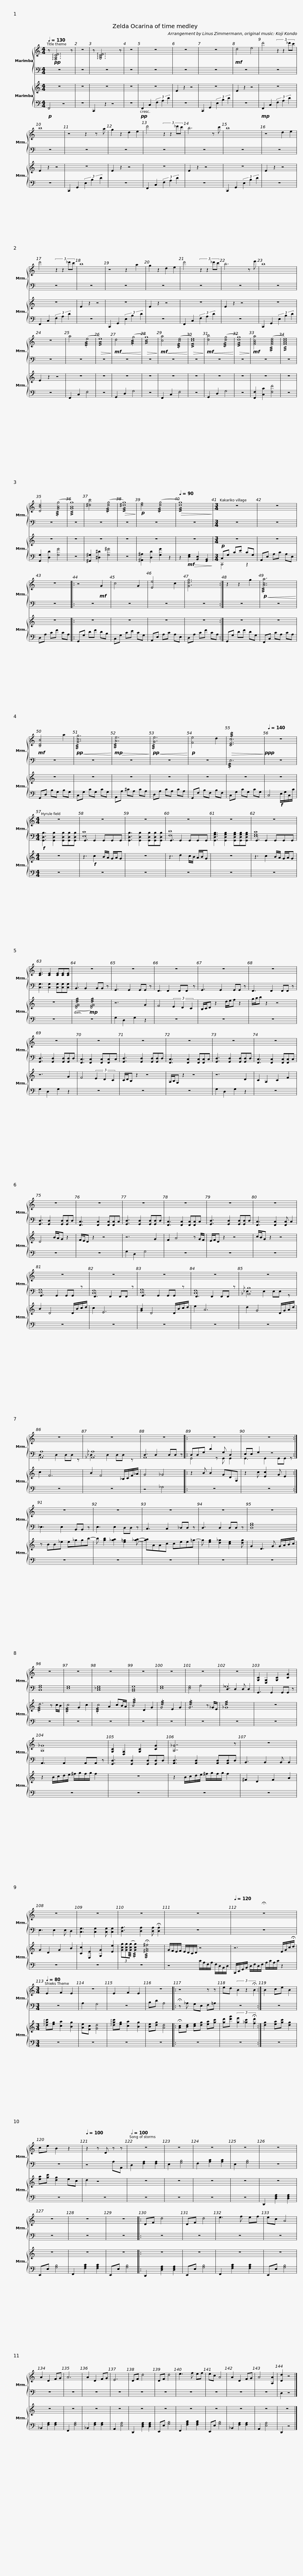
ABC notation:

X:1
%%score { 1 | ( 2 3 ) } { 4 | ( 5 6 ) }
L:1/8
Q:1/4=130
M:4/4
I:linebreak $
K:C
V:1 treble
V:2 bass
V:3 bass
V:4 treble
V:5 bass
V:6 bass
V:1
 z!pp! !arpeggio![F,A,DE]6 z | z8 | z !arpeggio![G,B,DE]6 z | z8 | z8 | %5
 z8 | z8 |!mf! d4 e4 | d'4 (3:2:4z2 z2 _d'c' |$ b8 | %10
 z4 z2 z a | g2 z2 d2 e2 | d'4 (3:2:4z2 z2 _d'c' | b6 z c' | b8 | %15
 z4 d2 e2 |$ d'4 (3:2:4z2 z2 _d'c' | b8 | z4 z2 a2 | g2 z2 d2 e2 | %20
 d'4 (3:2:4z2 z2 _d'c' | b6 z e' | b8 | z8 |$ a4 (!///!e4 | %25
!>(! !///!e8)!>)! |!mf!!<(! d4 (!///!g4!<)! |!>(! !///!g8)!>)! |!mf!!<(! [ca]4 (!///![ce]4!<)! |!>(! !///![ce]8)!>)! | %30
!mf!!<(! [db]4 (!///![dg]4!<)! |!>(! !///![dg]8)!>)! |$!mf! [FAca]4 (!///![FAce]4 | !///![FAce]8) | [DBd]4 (!///![GBg]4 | %35
 !///![GBg]8) | [^dc']4 (!///![dg]4 |!>(! !///![^dg]8)!>)! |!p! [df]4 (!///![dg]4 |[Q:1/4=90]!>(! !///![dg]8)!>)! | %40
[M:3/4] z6 |$ z6 | z6 |: z4!mf! G2 | c4 G2 | %45
 [Ee]4 c2 | [Gdg]6 :|$ z2 z2 g2 |!p!!<(! !///![Aca]6!<)! |!mf! [B,DB]4 a2 | %50
!pp!!<(! !///![Gcg]6!<)! |!mp!!>(! !///![Ae]6!>)! |!pp!!<(! !///![Ge]6!<)! |$!p! [Fe]4 d2 |!>(! !///![CEc]6!>)!!ppp! | %55
[Q:1/4=140] z6 |[M:4/4] z8 | z8 | z8 |$ z8 | %60
 z8 | z8 | [CE]3 [CE]2 [CE][CE][CE] | z8 |$ z8 | %65
 z8 | z8 | z8 | z8 |$ z8 | %70
 z8 | z8 | z8 | z8 |$ z8 | %75
 z8 | z8 | z8 |$ z8 | z8 | %80
 z8 | z8 |$ z8 | z8 | z8 | %85
 z8 | z8 |$ z8 |: z8 | z8 :| %90
 z8 |$ z8 | z8 | z8 |$ z8 | %95
 z8 | z8 | z8 | z8 |$ z8 | %100
 z8 | z8 | [G,C]2 [D,G,]2 [G,C]2 [CG]2 | [A,_G]8 | [G,C]2 [D,G,]2 [G,C]2 [CG]2 |$ %105
 [A,_G]7 z | z8 | z8 | z8 |$ z8 | %110
 z8 |[Q:1/4=120] !fermata!z8 |$[M:3/4][Q:1/4=80] E2 F2 E2 | z6 | E2 F2 E2 | %115
 z6 |: z4 z z |$ ed (3B2 z2 !fermata!B2 :| B2 ce B2 | ce B2 z2 | %120
[Q:1/4=100] z2 z D z z |[Q:1/2=100] z6 |$ z6 | z6 | z6 | %125
 z6 | z6 | z6 |$ z6 |: DF d4 | %130
 DF d4 | e3 f ef | ec A4 |$ A2 D2 FG | A6 | %135
 A2 D2 FG | E6 | DF d4 | DF d4 | e3 f ef |$ %140
 ec A4 | A2 D2 FG | A4 [A,A]2 | [Dd]2 z4 |] %144
V:2
 z8 | z8 | z8 | z8 | z8 | %5
 z8 | z8 | z8 | z8 |$ z8 | %10
 z8 | z8 | z8 | z8 | z8 | %15
 z8 |$ z8 | z8 | z8 | z8 | %20
 z8 | z8 | z8 | z8 |$ z8 | %25
 z8 | z8 | z8 | z8 | z8 | %30
 z8 | z8 |$ z8 | z8 | z8 | %35
 z8 | z8 | z8 | z8 | z8 | %40
[M:3/4] z6 |$ z6 | z6 |: z6 | z6 | %45
 z6 | z6 :|$ z6 | z6 | z6 | %50
 z6 | z6 | z6 |$ z6 | !///!E,6 | %55
 z6 |[M:4/4]!f! [G,,D,B,]3 [G,,D,B,]2 [G,,D,B,][G,,D,B,][G,,D,B,] | G,,3 G,,2 G,,G,,G,, | [G,,D,B,]3 [G,,D,B,]2 [G,,D,B,][G,,D,B,][G,,D,B,] |$ G,,3 G,,2 G,,G,,G,, | %60
 [G,,D,G,B,]3 [G,,D,G,B,]2 [G,,D,G,B,][G,,D,G,B,][G,,D,G,B,] | G,,3 G,,2 G,,G,,G,, | [C,G,]3 [C,G,]2 [C,G,][C,G,][C,G,] | B,,3 B,,2 B,,B,, z |$ G,,3 G,,2 G,,G,, z | %65
 F,,3 F,,2 F,,F,, z | G,,3 G,,2 G,,G,, z | F,,3 F,,2 F,,F,, z | [G,,D,]3 [G,,D,]2 [G,,D,][G,,D,]D, |$ [F,,C,]3 [F,,C,]2 [F,,C,][F,,C,]C, | %70
 [G,,D,]3 [G,,D,]2 [G,,D,][G,,D,]D, | [F,,C,]3 [F,,C,]2 [F,,C,][F,,C,]C, | [G,,D,]3 [G,,D,]2 [G,,D,][G,,D,]D, | [F,,C,]3 [F,,C,]2 [F,,C,][F,,C,]C, |$ [G,,D,]3 [G,,D,]2 [G,,D,][G,,D,]D, | %75
 [F,,C,]3 [F,,C,]2 [F,,C,][F,,C,]C, | [G,,D,]3 [G,,D,]2 [G,,D,][G,,D,]D, | [F,,C,]3 [F,,C,]2 [F,,C,][F,,C,]C, |$ [G,,D,]3 [G,,D,]2 [G,,D,][G,,D,]D, | [F,,C,]3 [F,,C,]2 [F,,C,] C,2 | %80
 G,,3 G,,2 G,,G,, z | F,,3 F,,2 F,,F,, z |$ G,,3 G,,2 G,,G,, z | F,,3 F,,2 F,,F,, z | [_B,,_B,]8 | %85
 [A,,A,]8 | [_A,,_A,]8 |$ D,3 D,2 D,D, z |: D,D,G, D2 G, D,2 | E,E, G,2 z4 :| %90
 _E,3 E,2 B,,B,, z |$ E,3 E,2 D,D, z | C,3 C,2 _D,D, z | D,3 D,2 D,D, z |$ [D,G,B,]8 | %95
 [C,F,A,]8 | [E,G,]8 | [C,_E,G,]8 | [B,,D,G,]8 |$ [E,G,]8 | %100
 [E,G,]4 A,4 | D,3 D,2 D, D,2 | G,,3 G,,2 G,,G,, z | A,,3 A,,2 A,,A,, z | [G,,D,]3 [G,,D,]2 [G,,D,][G,,D,]D, |$ %105
 [A,,D,]3 [A,,D,]2 [A,,D,][A,,D,]D, | B,,3 B,,2 B,, B,,2 | E,3 E,2 E, D,2 | [C,G,]3 [C,G,]2 [C,G,] [C,G,]2 |$ [D,A,]3 [D,A,]2 [D,A,] !fermata![D,A,]2 | %110
 z8 | z8 |$[M:3/4] z6 | A,2 G,4 | z6 | %115
 B,D A,4 |: !fermata!z _A, G,E, F,=A, |$ z6 :| z6 | z6 | %120
 z4 A,A,, | D,2 [F,A,]2 [F,A,]2 |$ E,2 [G,B,]4 | F,2 [A,C]2 [A,C]2 | E,2 [G,B,]4 | %125
 z6 | z6 | z6 |$ z6 |: z6 | %130
 z6 | z6 | z6 |$ z6 | z6 | %135
 z6 | z6 | z6 | z6 | z6 |$ %140
 z6 | z6 | z6 | D,2 z4 |] %144
V:3
 x8 | x8 | x8 | x8 | x8 | %5
 x8 | x8 | x8 | x8 |$ x8 | %10
 x8 | x8 | x8 | x8 | x8 | %15
 x8 |$ x8 | x8 | x8 | x8 | %20
 x8 | x8 | x8 | x8 |$ x8 | %25
 x8 | x8 | x8 | x8 | x8 | %30
 x8 | x8 |$ x8 | x8 | x8 | %35
 x8 | x8 | x8 | x8 | x8 | %40
[M:3/4] x6 |$ x6 | x6 |: x6 | x6 | %45
 x6 | x6 :|$ x6 | x6 | x6 | %50
 x6 | x6 | x6 |$ x6 | x6 | %55
 x6 |[M:4/4] x8 | [E,C]8 | x8 |$ [F,D]8 | %60
 x8 | [E,G,C]8 | x8 | x8 |$ x8 | %65
 x8 | x8 | x8 | x8 |$ x8 | %70
 x8 | x8 | x8 | x8 |$ x8 | %75
 x8 | x8 | x8 |$ x8 | x8 | %80
 [D,G,]8 | [C,F,]8 |$ [D,G,]8 | [C,F,]8 | _E,3 E,2 E,E, z | %85
 D,3 D,2 D,D, z | _D,3 D,2 D,D, z |$ A,,8 |: G,,4 z G,, G,,2 | G,,3 G,,2 G,,G,, z :| %90
 x8 |$ x8 | x8 | x8 |$ x8 | %95
 x8 | x8 | x8 | x8 |$ x8 | %100
 x8 | _G,8 | x8 | x8 | x8 |$ %105
 x8 | x8 | x8 | x8 |$ x8 | %110
 x8 | x8 |$[M:3/4] x6 | x6 | x6 | %115
 x6 |: x6 |$ x6 :| x6 | x6 | %120
 x6 | x6 |$ x6 | x6 | x6 | %125
 x6 | x6 | x6 |$ x6 |: x6 | %130
 x6 | x6 | x6 |$ x6 | x6 | %135
 x6 | x6 | x6 | x6 | x6 |$ %140
 x6 | x6 | x6 | x6 |] %144
V:4
 z8 | z8 | z8 | z8 | z8 | %5
 E2 z2 z4 | z8 | E2 z2 z4 | z8 |$ E2 z2 z4 | %10
 z8 | E2 z2 z4 | z8 | E2 z2 z4 | z8 | %15
 E2 z2 z4 |$ z8 | E2 z2 z4 | z8 | E2 z2 z4 | %20
 z8 | E2 z2 z4 | z8 | E2 z2 z4 |$ z8 | %25
 z8 | z8 | z8 | z8 | z8 | %30
 z8 | z8 |$ z8 | z8 | z8 | %35
 z8 | z8 | z8 | z8 | z8 | %40
[M:3/4] z6 |$ z6 | z6 |: z6 | z6 | %45
 z6 | z6 :|$ z6 | z6 | z6 | %50
 z6 | z6 | z6 |$ z6 | z6 | %55
 z6 |[M:4/4] z8 | z3!f! c2 B/A/ G/A/G | z8 |$ z3 d2 c/B/ A/B/G | %60
 z8 | z3 c2 B/A/ G/A/G | z8 | (!///![DFG]4!mp! !///![DFG]4) |$ z6 G2 | %65
 F4 (3E2 D2 C2 | B,/C/D z2 d/e/f z2 | g/a/b z2 z4 | z6 G2 |$ F4 (3E2 D2 C2 | %70
 C/D/B, z2 z4 | A,/B,/G, z2 z4 | z6 D2 | C2 A,2 C2 F2 |$ D4 B/A/G z2 | %75
 F/E/D z2 z4 | z6 G2 | F2 A4 z G/F/ |$ E/F/D z2 z4 | c/B/G z2 z4 | %80
 B2 D4 D/B/c/d/ | c2 E6 |$ [GB]2 D4 D/B/c/d/ | e2 A6 | d2 G4 D/G/A/d/ | %85
 c2 F6 | B2 F4 _B,/C/F/_A/ |$ G4 _G4 |: z2 B B2 GDG, | z2 c [Ec]2 G E2 :| %90
 z BB_e e_ggb- |$ b [gb]2 [_ga]2 [e=g]2 [_ga]- | [ga]AAc cee=g- | g [eg]2 [d_g]2 [ce]2 [dg] |$ G2 D3 G G/A/B/c/ | %95
 !///!d6 z c/B/ | !///!c4 G2 c2 | !///!c4 A2 cB/A/ | !///!B4 D2 G2 |$ !///!G4 E2 G2 | %100
 !///!G6 z _G/E/ | !///!_G8 | z8 | z2 B/c/d/e/ ^f/g/f/g/ f2 | z8 |$ %105
 z2 B/c/d/e/ ^f/g/f/g/ f2 | ^F2 D2 F2 A2 | G2 D2 G2 B2 | [Cc]2 [E,E]2 [G,G]2 [Ee]2 |$ (3[Gcg][Gcg](!///![Gcg] !///![Gcg]2) !///!!fermata![^FA^f]4 | %110
 G/F/E/F/ E/D/C/D/ z4 | z6 E/G/c/!fermata!d/ |$[M:3/4] !arpeggio![dgc'][eg] [ca]2 [Bg]2 | [Ae][Fc] [Gd]4 | !arpeggio![dgc'][eg] [ca]2 [Bg]2 | %115
 [Be][dg] [Ad]4 |: !fermata![Ac][Bd] [ce][dg] [ea][gc'] |$ [gd'][d'g'] (3[ge']2 [_gc']2 !fermata![fd']2 :| [dg]2 [ea][gc'] [dg]2 | [ea][gc'] [dg]2 ec | %120
 d2 z4 | z6 |$ z6 | z6 | z6 | %125
 z6 | z6 | z6 |$ z6 |: z6 | %130
 z6 | z6 | z6 |$ z6 | z6 | %135
 z6 | z6 | z6 | z6 | z6 |$ %140
 z6 | z6 | z6 | z6 |] %144
V:5
!p! F,,4 z4 | z8 | C,,2 z2 z4 | z8 |!pp! F,,2 C,2 (3F,2 A,2 D2 | %5
 z8 | C,,2 G,,2 (3E,2 B,2 D2 | z8 |!mp! F,,2 C,2 (3F,2 A,2 D2 |$ z8 | %10
 C,,2 G,,2 (3E,2 B,2 D2 | z8 | F,,2 C,2 (3F,2 A,2 D2 | z8 | C,,2 G,,2 (3E,2 B,2 D2 | %15
 z8 |$ F,,2 C,2 (3F,2 A,2 D2 | z8 | C,,2 G,,2 (3E,2 B,2 D2 | z8 | %20
 F,,2 C,2 (3F,2 A,2 D2 | z8 | C,,2 G,,2 (3E,2 B,2 D2 | z8 |$ F,,2 C,2 F,4 | %25
 z8 | G,,2 D,2 G,4 | z8 | F,,2 C,2 F,4 | z8 | %30
 G,,2 D,2 G,4 | z8 |$ [F,,F,]2 [C,C]2 [F,F]4 | z8 | [G,,G,]2 [D,D]2 [G,G]4 | %35
 z8 | [^G,,^G,]2 [^D,^D]2 [G,^G]4 | z8 | [^A,,^A,]2 [D,D]2 [G,G]2 z2 | z2!mf!!>(! [E,G,]2 [B,,E,]2 [G,,B,,]2!>)! | %40
[M:3/4]!p! C,G, CE CG, |$ A,,E, A,C A,E, | D,A, CF CA, |: G,,G, DF DB, | C,G, CE CG, | %45
 A,,E, A,C A,E, | D,A, CF CA, :|$ G,,G, DF DG, | F,,C, CA, CA, | G,,D, B,G, B,G, | %50
 C,G, CG, CG, | A,,A, ^CA, CA, | D,A, CA, CA, |$ G,,F, B,F, B,F, | C,G, CG, CG, | %55
 C,4!f! E,/G,/C,/C/ |[M:4/4] z8 | z8 | z8 |$ z8 | %60
 z8 | z8 | z8 | z8 |$ G,2 D,2 G,2 z2 | %65
 z8 | z8 | z8 | G,2 D,2 G,2 z2 |$ z8 | %70
 z8 | z8 | G,2 D,2 G,2 z2 | z8 |$ z8 | %75
 z8 | G,2 D,2 G,4 | z8 |$ z8 | z8 | %80
 z8 | z8 |$ z8 | z8 | z8 | %85
 z8 | z8 |$ z4 _G,4 |: z8 | z8 :| %90
 z8 |$ z8 | z8 | z8 |$ z8 | %95
 z8 | z8 | z8 | z8 |$ z8 | %100
 z8 | z8 | z8 | z8 | z8 |$ %105
 z8 | z8 | z8 | z8 |$ z8 | %110
 z4 C/A,/F,/A,/ F,/D,/B,,/D,/ | C,,/E,,/G,,/B,,/ D,/F,/D,/F,/ A,/C/A,/C/ z2 |$[M:3/4] z6 | z6 | z6 | %115
 z6 |: z6 |$ z6 :| z6 | z6 | %120
 z6 | z6 |$ z6 | z6 | z6 | %125
 D,,2 [D,F,A,]2 [D,F,A,]2 | E,,E, [G,B,]4 | F,,2 [F,A,C]2 [F,A,C]2 |$ E,,E, [G,B,]4 |: D,,2 [D,F,A,]2 [D,F,A,]2 | %130
 E,,E, [G,B,]4 | F,,2 [F,A,C]2 [F,A,C]2 | E,,E, [G,B,]4 |$ _B,,2 [F,A,]2 [F,A,]2 | F,,2 [F,A,]4 | %135
 _B,,2 [F,A,]2 [F,A,]2 | A,,2 [E,A,]4 | D,,2 [D,F,A,]2 [D,F,A,]2 | E,,E, [G,B,]4 | F,,2 [F,A,C]2 [F,A,C]2 |$ %140
 E,,E, [G,B,]4 | _B,,2 [F,A,]2 [F,A,]2 | A,,2 [E,A,]4 | D,,2 z4 |] %144
V:6
 x8 | x8 | x8 | x8 | x8 | %5
 x8 | x8 | x8 | x8 |$ x8 | %10
 x8 | x8 | x8 | x8 | x8 | %15
 x8 |$ x8 | x8 | x8 | x8 | %20
 x8 | x8 | x8 | x8 |$ x8 | %25
 x8 | x8 | x8 | x8 | x8 | %30
 x8 | x8 |$ x8 | x8 | x8 | %35
 x8 | x8 | x8 | x8 | x8 | %40
[M:3/4] C,,4 z2 |$ x6 | x6 |: x6 | x6 | %45
 x6 | x6 :|$ x6 | x6 | x6 | %50
 x6 | x6 | x6 |$ x6 | x6 | %55
 x6 |[M:4/4] x8 | x8 | x8 |$ x8 | %60
 x8 | x8 | x8 | x8 |$ x8 | %65
 x8 | x8 | x8 | x8 |$ x8 | %70
 x8 | x8 | x8 | x8 |$ x8 | %75
 x8 | x8 | x8 |$ x8 | x8 | %80
 x8 | x8 |$ x8 | x8 | x8 | %85
 x8 | x8 |$ x8 |: x8 | x8 :| %90
 x8 |$ x8 | x8 | x8 |$ x8 | %95
 x8 | x8 | x8 | x8 |$ x8 | %100
 x8 | x8 | x8 | x8 | x8 |$ %105
 x8 | x8 | x8 | x8 |$ x8 | %110
 x8 | x8 |$[M:3/4] x6 | x6 | x6 | %115
 x6 |: x6 |$ x6 :| x6 | x6 | %120
 x6 | x6 |$ x6 | x6 | x6 | %125
 x6 | x6 | x6 |$ x6 |: x6 | %130
 x6 | x6 | x6 |$ x6 | x6 | %135
 x6 | x6 | x6 | x6 | x6 |$ %140
 x6 | x6 | x6 | x6 |] %144
